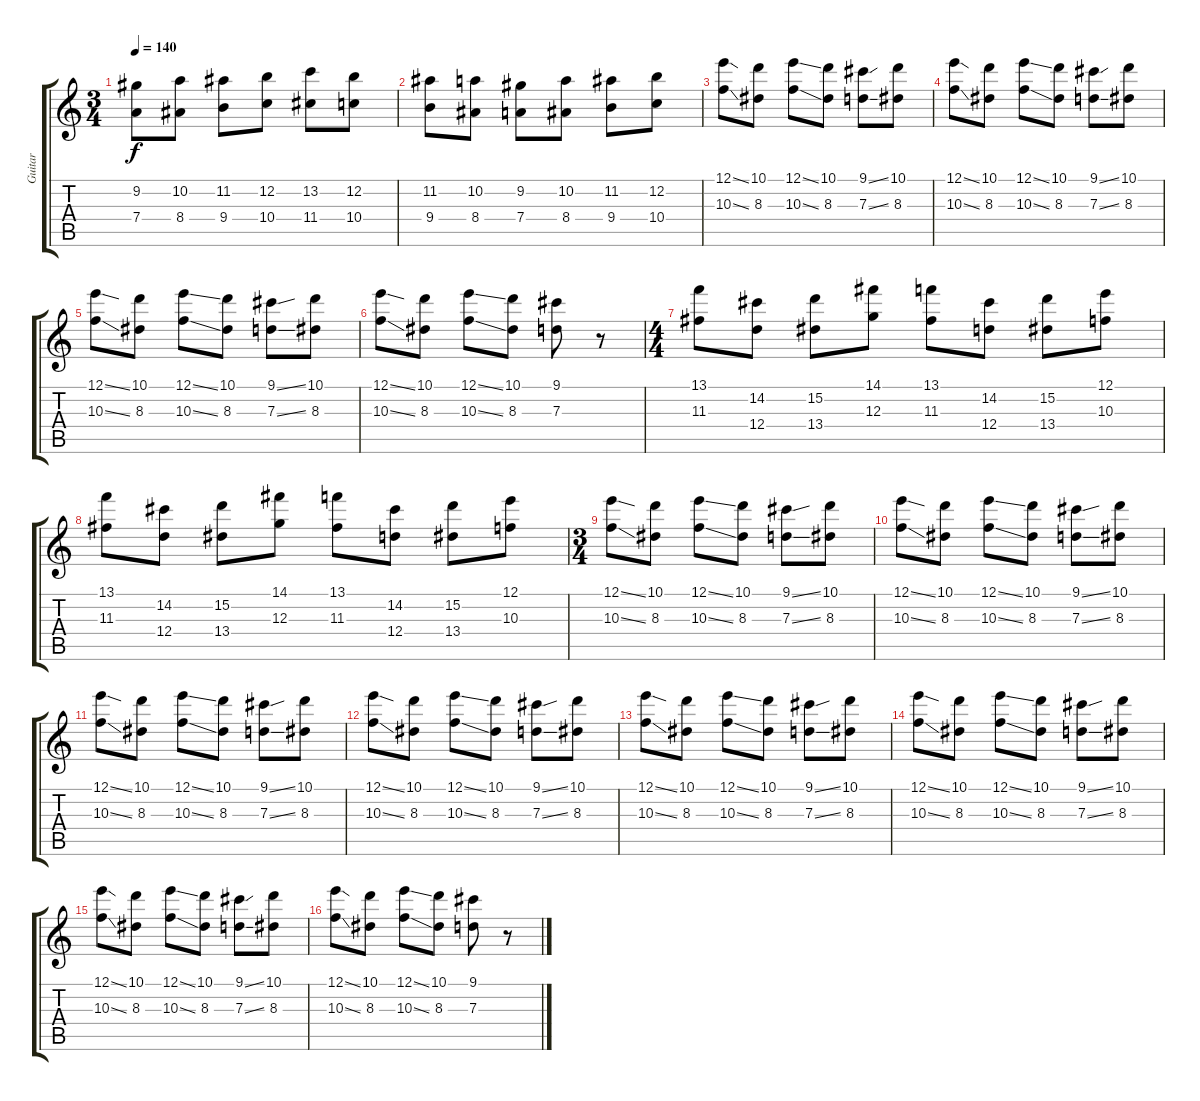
\track ("Guitar" "Guitar") {instrument distortionguitar}
\staff {score tabs}
\tuning (E4 B3 G3 D3 A2 E2) {hide}
\ts (3 4)
\tempo 140
\clef g2
\ks c
(9.2 7.4).8{dy f instrument distortionguitar} (10.2 8.4).8 (11.2 9.4).8 (12.2 10.4).8 (13.2 11.4).8 (12.2 10.4).8 |
(11.2 9.4).8 (10.2 8.4).8 (9.2 7.4).8 (10.2 8.4).8 (11.2 9.4).8 (12.2 10.4).8 |
(12.1{ss} 10.3{ss}).8 (10.1 8.3).8 (12.1{ss} 10.3{ss}).8 (10.1 8.3).8 (9.1{ss} 7.3{ss}).8 (10.1 8.3).8 |
(12.1{ss} 10.3{ss}).8 (10.1 8.3).8 (12.1{ss} 10.3{ss}).8 (10.1 8.3).8 (9.1{ss} 7.3{ss}).8 (10.1 8.3).8 |
(12.1{ss} 10.3{ss}).8 (10.1 8.3).8 (12.1{ss} 10.3{ss}).8 (10.1 8.3).8 (9.1{ss} 7.3{ss}).8 (10.1 8.3).8 |
(12.1{ss} 10.3{ss}).8 (10.1 8.3).8 (12.1{ss} 10.3{ss}).8 (10.1 8.3).8 (9.1 7.3).8 r.8 |
\ts (4 4)
(13.1 11.3).8{instrument electricguitarjazz} (14.2 12.4).8 (15.2 13.4).8 (14.1 12.3).8 (13.1 11.3).8 (14.2 12.4).8 (15.2 13.4).8 (12.1 10.3).8 |
(13.1 11.3).8 (14.2 12.4).8 (15.2 13.4).8 (14.1 12.3).8 (13.1 11.3).8 (14.2 12.4).8 (15.2 13.4).8 (12.1 10.3).8 |
\ts (3 4)
(12.1{ss} 10.3{ss}).8{instrument distortionguitar} (10.1 8.3).8 (12.1{ss} 10.3{ss}).8 (10.1 8.3).8 (9.1{ss} 7.3{ss}).8 (10.1 8.3).8 |
(12.1{ss} 10.3{ss}).8 (10.1 8.3).8 (12.1{ss} 10.3{ss}).8 (10.1 8.3).8 (9.1{ss} 7.3{ss}).8 (10.1 8.3).8 |
(12.1{ss} 10.3{ss}).8 (10.1 8.3).8 (12.1{ss} 10.3{ss}).8 (10.1 8.3).8 (9.1{ss} 7.3{ss}).8 (10.1 8.3).8 |
(12.1{ss} 10.3{ss}).8 (10.1 8.3).8 (12.1{ss} 10.3{ss}).8 (10.1 8.3).8 (9.1{ss} 7.3{ss}).8 (10.1 8.3).8 |
(12.1{ss} 10.3{ss}).8 (10.1 8.3).8 (12.1{ss} 10.3{ss}).8 (10.1 8.3).8 (9.1{ss} 7.3{ss}).8 (10.1 8.3).8 |
(12.1{ss} 10.3{ss}).8 (10.1 8.3).8 (12.1{ss} 10.3{ss}).8 (10.1 8.3).8 (9.1{ss} 7.3{ss}).8 (10.1 8.3).8 |
(12.1{ss} 10.3{ss}).8 (10.1 8.3).8 (12.1{ss} 10.3{ss}).8 (10.1 8.3).8 (9.1{ss} 7.3{ss}).8 (10.1 8.3).8 |
(12.1{ss} 10.3{ss}).8 (10.1 8.3).8 (12.1{ss} 10.3{ss}).8 (10.1 8.3).8 (9.1 7.3).8 r.8
